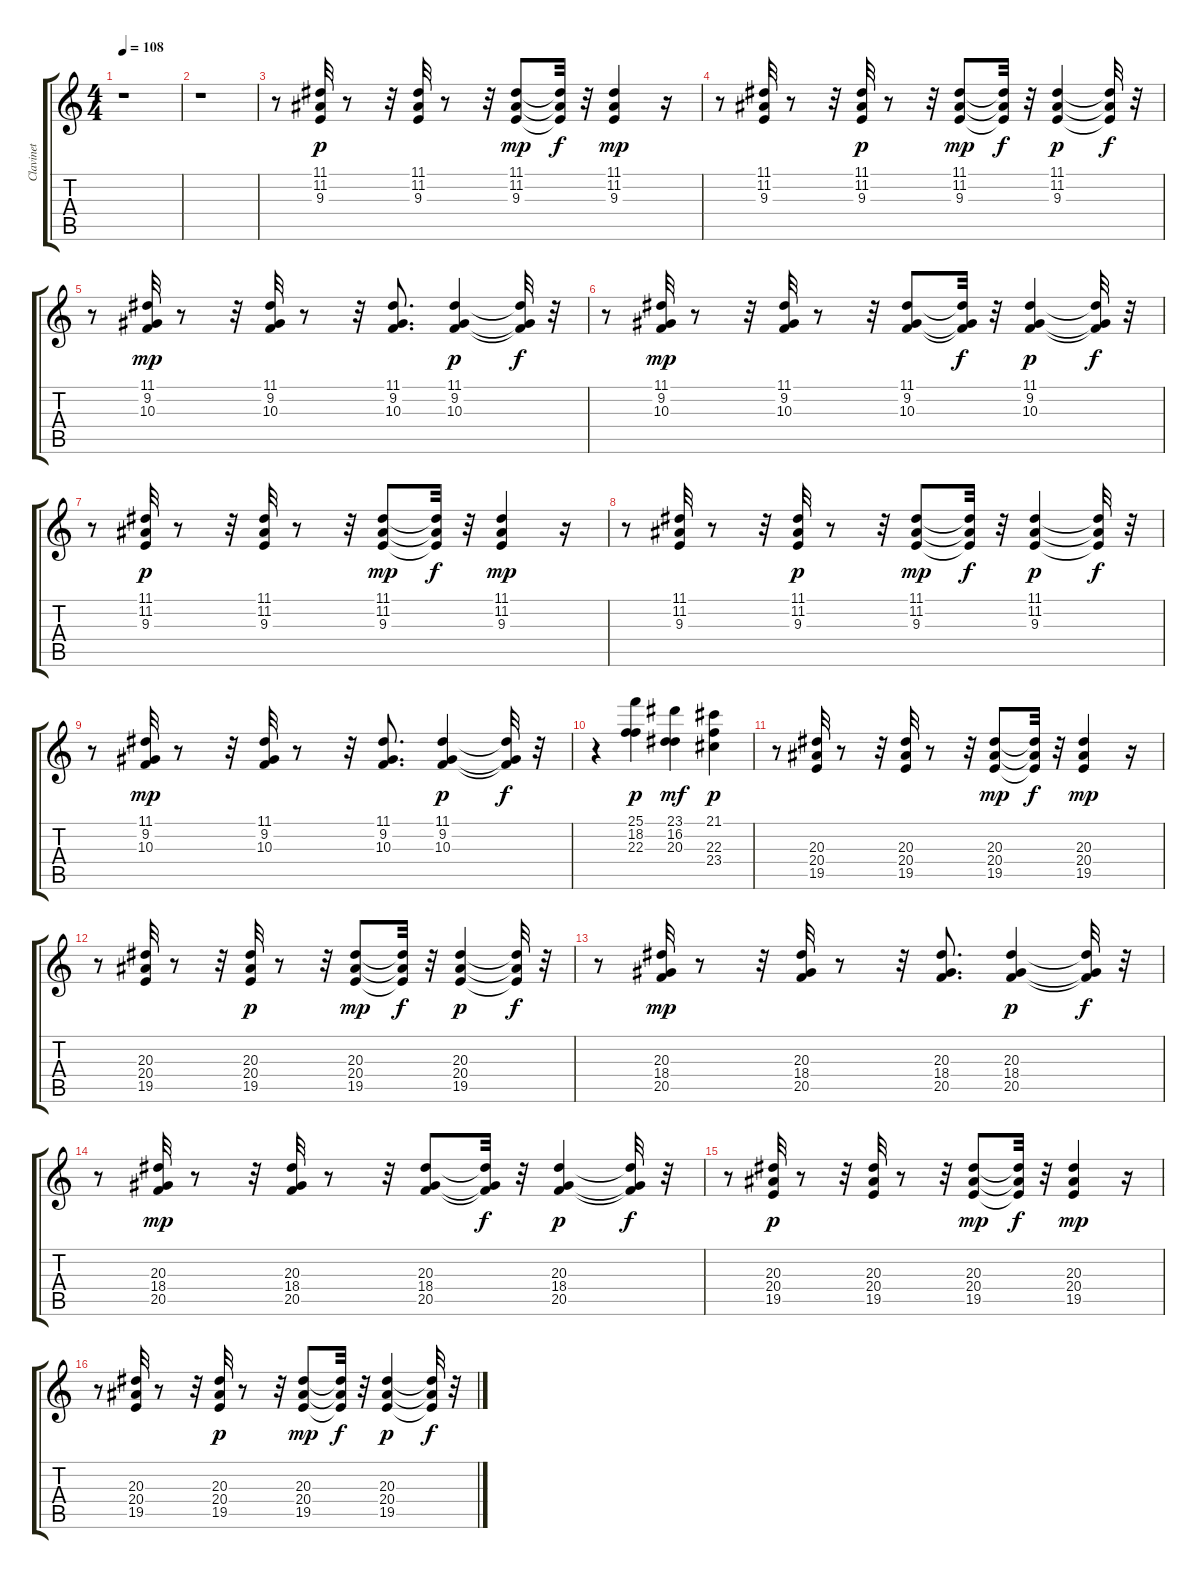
\track ("Clavinet" "Clavinet") {instrument clavinet}
\staff {score tabs}
\tuning (E4 B3 G3 D3 A2 E2) {hide}
\ts (4 4)
\tempo 108
\clef g2
\ks c
r.1{dy mf} |
r.1 |
r.8 (11.1 11.2 9.3).32{dy p} r.8 r.32 (11.1 11.2 9.3).32 r.8 r.32 (11.1 11.2 9.3).8{dy mp} (11.1{t} 11.2{t} 9.3{t}).32{dy f} r.32 (11.1 11.2 9.3).4{dy mp} r.16 |
r.8 (11.1 11.2 9.3).32 r.8 r.32 (11.1 11.2 9.3).32{dy p} r.8 r.32 (11.1 11.2 9.3).8{dy mp} (11.1{t} 11.2{t} 9.3{t}).32{dy f} r.32 (11.1 11.2 9.3).4{dy p} (11.1{t} 11.2{t} 9.3{t}).32{dy f} r.32 |
r.8 (11.1 9.2 10.3).32{dy mp} r.8 r.32 (11.1 9.2 10.3).32 r.8 r.32 (11.1 9.2 10.3).8{d} (11.1 9.2 10.3).4{dy p} (11.1{t} 9.2{t} 10.3{t}).32{dy f} r.32 |
r.8 (11.1 9.2 10.3).32{dy mp} r.8 r.32 (11.1 9.2 10.3).32 r.8 r.32 (11.1 9.2 10.3).8 (11.1{t} 9.2{t} 10.3{t}).32{dy f} r.32 (11.1 9.2 10.3).4{dy p} (11.1{t} 9.2{t} 10.3{t}).32{dy f} r.32 |
r.8 (11.1 11.2 9.3).32{dy p} r.8 r.32 (11.1 11.2 9.3).32 r.8 r.32 (11.1 11.2 9.3).8{dy mp} (11.1{t} 11.2{t} 9.3{t}).32{dy f} r.32 (11.1 11.2 9.3).4{dy mp} r.16 |
r.8 (11.1 11.2 9.3).32 r.8 r.32 (11.1 11.2 9.3).32{dy p} r.8 r.32 (11.1 11.2 9.3).8{dy mp} (11.1{t} 11.2{t} 9.3{t}).32{dy f} r.32 (11.1 11.2 9.3).4{dy p} (11.1{t} 11.2{t} 9.3{t}).32{dy f} r.32 |
r.8 (11.1 9.2 10.3).32{dy mp} r.8 r.32 (11.1 9.2 10.3).32 r.8 r.32 (11.1 9.2 10.3).8{d} (11.1 9.2 10.3).4{dy p} (11.1{t} 9.2{t} 10.3{t}).32{dy f} r.32 |
r.4 (25.1 18.2 22.3).4{dy p} (23.1 16.2 20.3).4{dy mf} (21.1 22.3 23.4).4{dy p} |
r.8 (20.3 20.4 19.5).32 r.8 r.32 (20.3 20.4 19.5).32 r.8 r.32 (20.3 20.4 19.5).8{dy mp} (20.3{t} 20.4{t} 19.5{t}).32{dy f} r.32 (20.3 20.4 19.5).4{dy mp} r.16 |
r.8 (20.3 20.4 19.5).32 r.8 r.32 (20.3 20.4 19.5).32{dy p} r.8 r.32 (20.3 20.4 19.5).8{dy mp} (20.3{t} 20.4{t} 19.5{t}).32{dy f} r.32 (20.3 20.4 19.5).4{dy p} (20.3{t} 20.4{t} 19.5{t}).32{dy f} r.32 |
r.8 (20.3 18.4 20.5).32{dy mp} r.8 r.32 (20.3 18.4 20.5).32 r.8 r.32 (20.3 18.4 20.5).8{d} (20.3 18.4 20.5).4{dy p} (20.3{t} 18.4{t} 20.5{t}).32{dy f} r.32 |
r.8 (20.3 18.4 20.5).32{dy mp} r.8 r.32 (20.3 18.4 20.5).32 r.8 r.32 (20.3 18.4 20.5).8 (20.3{t} 18.4{t} 20.5{t}).32{dy f} r.32 (20.3 18.4 20.5).4{dy p} (20.3{t} 18.4{t} 20.5{t}).32{dy f} r.32 |
r.8 (20.3 20.4 19.5).32{dy p} r.8 r.32 (20.3 20.4 19.5).32 r.8 r.32 (20.3 20.4 19.5).8{dy mp} (20.3{t} 20.4{t} 19.5{t}).32{dy f} r.32 (20.3 20.4 19.5).4{dy mp} r.16 |
r.8 (20.3 20.4 19.5).32 r.8 r.32 (20.3 20.4 19.5).32{dy p} r.8 r.32 (20.3 20.4 19.5).8{dy mp} (20.3{t} 20.4{t} 19.5{t}).32{dy f} r.32 (20.3 20.4 19.5).4{dy p} (20.3{t} 20.4{t} 19.5{t}).32{dy f} r.32
